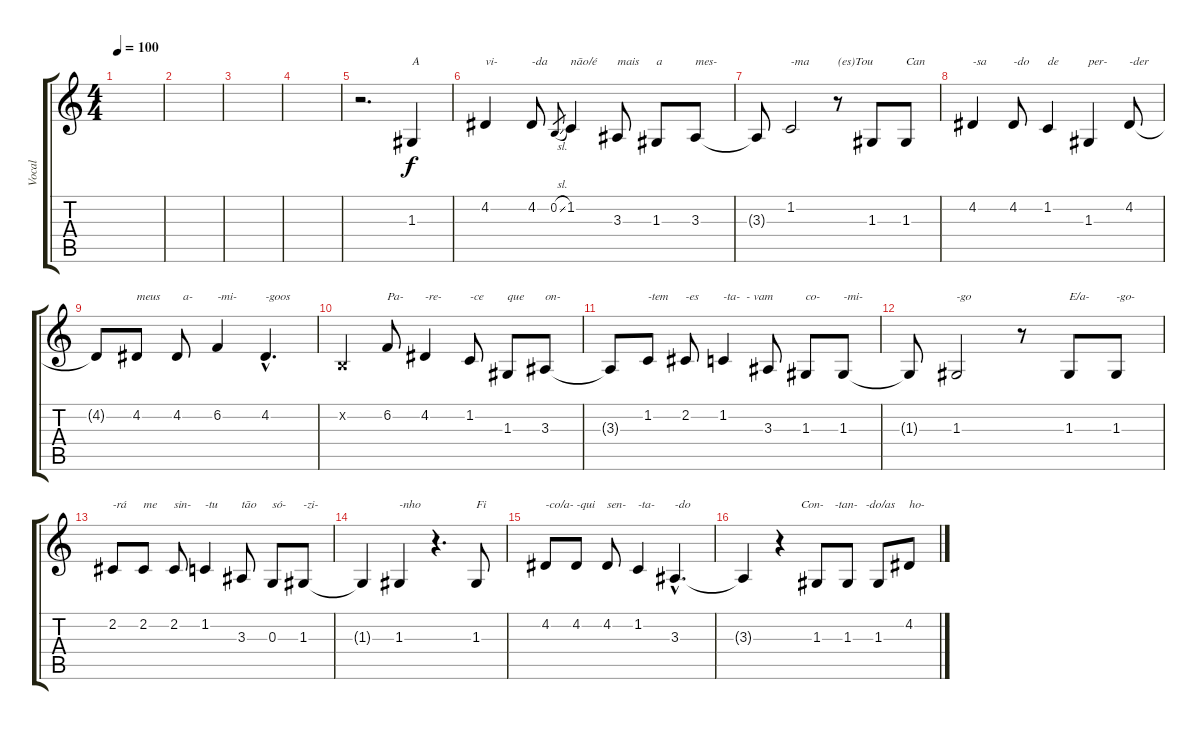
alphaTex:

\track ("Vocal" "Vocal") {instrument lead2sawtooth}
\staff {score tabs}
\tuning (E4 B3 G3 D3 A2 E2) {hide}
\ts (4 4)
\tempo 100
\clef g2
\ks c
|
|
|
|
r.2{d} 1.3.4{txt "A"} |
4.2.4{txt "vi-"} 4.2.8{txt "-da"} 0.2{sl}.8{gr} 1.2.4{txt "não/é"} 3.3.8{txt "mais "} 1.3.8{txt "a "} 3.3.8{txt "mes-"} |
3.3{t}.8 1.2.2{txt "-ma"} r.8{txt "(es)Tou"} 1.3.8 1.3.8{txt "Can"} |
4.2.4{txt "-sa"} 4.2.8{txt "-do"} 1.2.4{txt "de"} 1.3.4{txt "per-"} 4.2.8{txt "-der"} |
4.2{t}.8 4.2.8{txt "meus"} 4.2.8{txt "  a-"} 6.2.4{txt "-mi-"} 4.2{hac}.4{d txt "-goos"} |
0.2{x}.4 6.2.8{txt "Pa-"} 4.2.4{txt "-re-"} 1.2.8{txt "-ce"} 1.3.8{txt "que"} 3.3.8{txt "on-"} |
3.3{t}.8 1.2.8{txt "-tem"} 2.2.8{txt "-es"} 1.2.4{txt "-ta-  - vam"} 3.3.8 1.3.8{txt "co-"} 1.3.8{txt "-mi-"} |
1.3{t}.8 1.3.2{txt "-go"} r.8 1.3.8{txt "E/a-"} 1.3.8{txt "-go-"} |
2.2.8{txt "-rá"} 2.2.8{txt "me"} 2.2.8{txt "sin-"} 1.2.4{txt "-tu"} 3.3.8{txt "tão"} 0.3.8{txt "só-"} 1.3.8{txt "-zi-"} |
1.3{t}.4 1.3.4{txt "-nho"} r.4{d} 1.3.8{txt "Fi"} |
4.2.8{txt "-co/a-"} 4.2.8{txt "-qui"} 4.2.8{txt "sen-"} 1.2.4{txt "-ta-"} 3.3{hac}.4{d txt "-do"} |
3.3{t}.4 r.4{txt "       Con-"} 1.3.8{txt "      -tan-"} 1.3.8{txt "      -do/as"} 1.3.8 4.2.8{txt "ho-"}
